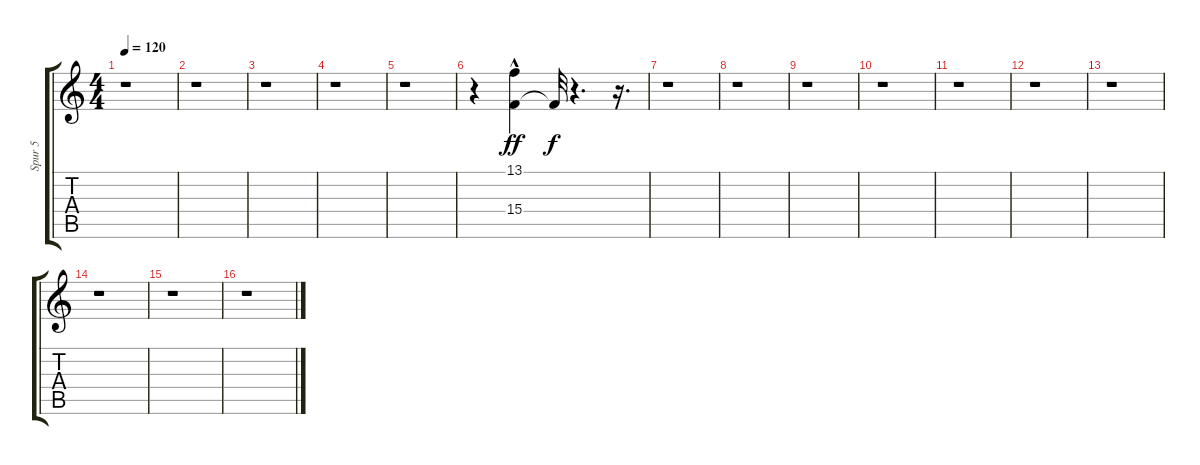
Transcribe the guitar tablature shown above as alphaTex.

\track ("Spur 5" "Spur 5") {instrument acousticgrandpiano}
\staff {score tabs}
\tuning (E4 B3 G3 D3 A2 E2) {hide}
\ts (4 4)
\tempo 120
\clef g2
\ks c
r.1{dy mf} |
r.1 |
r.1 |
r.1 |
r.1 |
r.4 (13.1{hac} 15.4).4{dy ff} 15.4{t}.32{dy f} r.4{d} r.16{d} |
r.1 |
r.1 |
r.1 |
r.1 |
r.1 |
r.1 |
r.1 |
r.1 |
r.1 |
r.1
